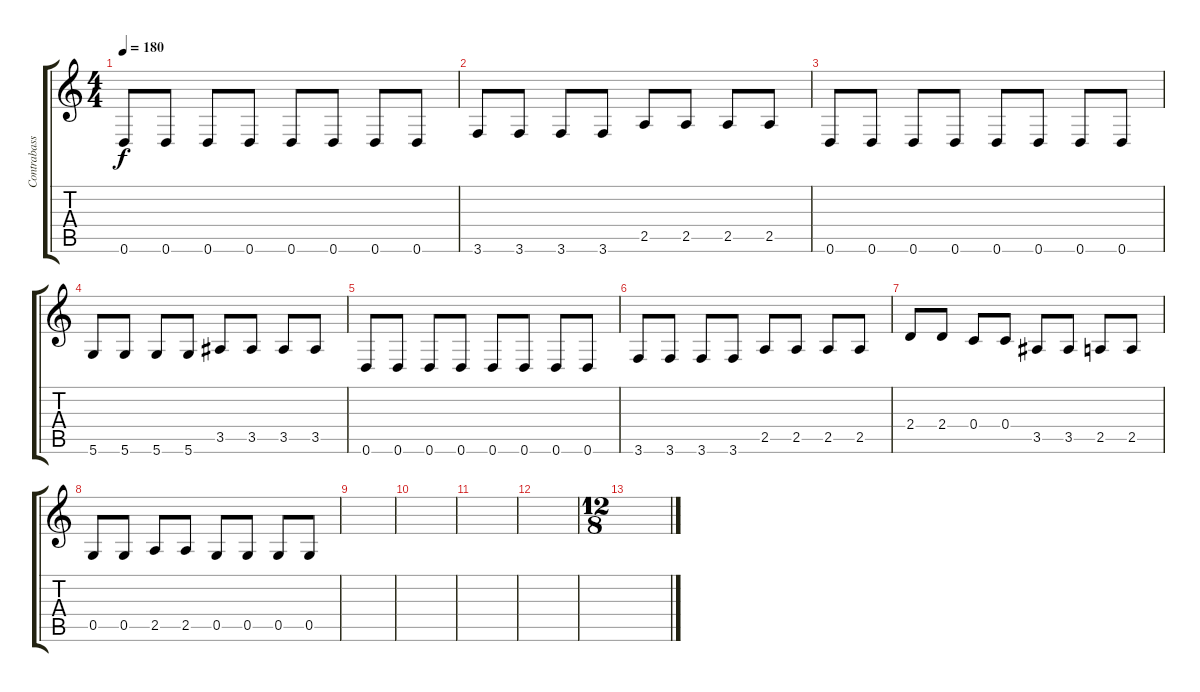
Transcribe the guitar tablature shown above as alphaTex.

\track ("Contrabass" "Contrabass") {instrument contrabass}
\staff {score tabs}
\tuning (D4 A3 F3 C3 G2 D2) {hide}
\ts (4 4)
\tempo 180
\clef g2
\ks c
0.6.8{dy f} 0.6.8 0.6.8 0.6.8 0.6.8 0.6.8 0.6.8 0.6.8 |
3.6.8 3.6.8 3.6.8 3.6.8 2.5.8 2.5.8 2.5.8 2.5.8 |
0.6.8 0.6.8 0.6.8 0.6.8 0.6.8 0.6.8 0.6.8 0.6.8 |
5.6.8 5.6.8 5.6.8 5.6.8 3.5.8 3.5.8 3.5.8 3.5.8 |
0.6.8 0.6.8 0.6.8 0.6.8 0.6.8 0.6.8 0.6.8 0.6.8 |
3.6.8 3.6.8 3.6.8 3.6.8 2.5.8 2.5.8 2.5.8 2.5.8 |
2.4.8 2.4.8 0.4.8 0.4.8 3.5.8 3.5.8 2.5.8 2.5.8 |
0.5.8 0.5.8 2.5.8 2.5.8 0.5.8 0.5.8 0.5.8 0.5.8 |
|
|
|
|
\ts (12 8)
